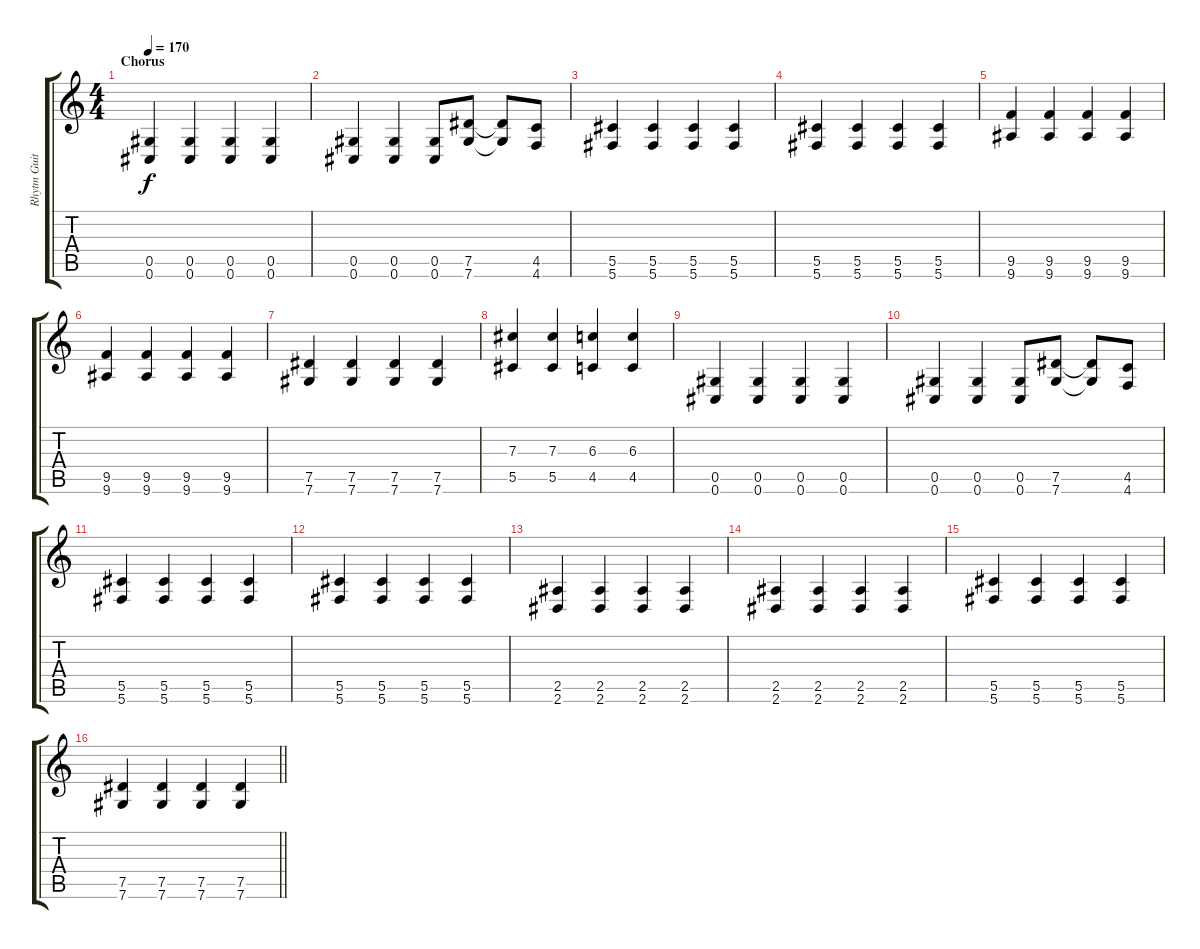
\track ("Rhytm Guitar [R]" "Rhytm Guit") {instrument distortionguitar}
\staff {score tabs}
\tuning (Eb4 Bb3 Gb3 Db3 Ab2 Db2) {hide}
\ts (4 4)
\section ("" "Chorus")
\tempo 170
\clef g2
\ks c
(0.5 0.6).4{dy f} (0.5 0.6).4 (0.5 0.6).4 (0.5 0.6).4 |
(0.5 0.6).4 (0.5 0.6).4 (0.5 0.6).8 (7.5 7.6).8 (7.5{t} 7.6{t}).8 (4.5 4.6).8 |
(5.5 5.6).4 (5.5 5.6).4 (5.5 5.6).4 (5.5 5.6).4 |
(5.5 5.6).4 (5.5 5.6).4 (5.5 5.6).4 (5.5 5.6).4 |
(9.5 9.6).4 (9.5 9.6).4 (9.5 9.6).4 (9.5 9.6).4 |
(9.5 9.6).4 (9.5 9.6).4 (9.5 9.6).4 (9.5 9.6).4 |
(7.5 7.6).4 (7.5 7.6).4 (7.5 7.6).4 (7.5 7.6).4 |
(7.3 5.5).4 (7.3 5.5).4 (6.3 4.5).4 (6.3 4.5).4 |
(0.5 0.6).4 (0.5 0.6).4 (0.5 0.6).4 (0.5 0.6).4 |
(0.5 0.6).4 (0.5 0.6).4 (0.5 0.6).8 (7.5 7.6).8 (7.5{t} 7.6{t}).8 (4.5 4.6).8 |
(5.5 5.6).4 (5.5 5.6).4 (5.5 5.6).4 (5.5 5.6).4 |
(5.5 5.6).4 (5.5 5.6).4 (5.5 5.6).4 (5.5 5.6).4 |
(2.5 2.6).4 (2.5 2.6).4 (2.5 2.6).4 (2.5 2.6).4 |
(2.5 2.6).4 (2.5 2.6).4 (2.5 2.6).4 (2.5 2.6).4 |
(5.5 5.6).4 (5.5 5.6).4 (5.5 5.6).4 (5.5 5.6).4 |
\barLineRight lightlight
(7.5 7.6).4 (7.5 7.6).4 (7.5 7.6).4 (7.5 7.6).4
